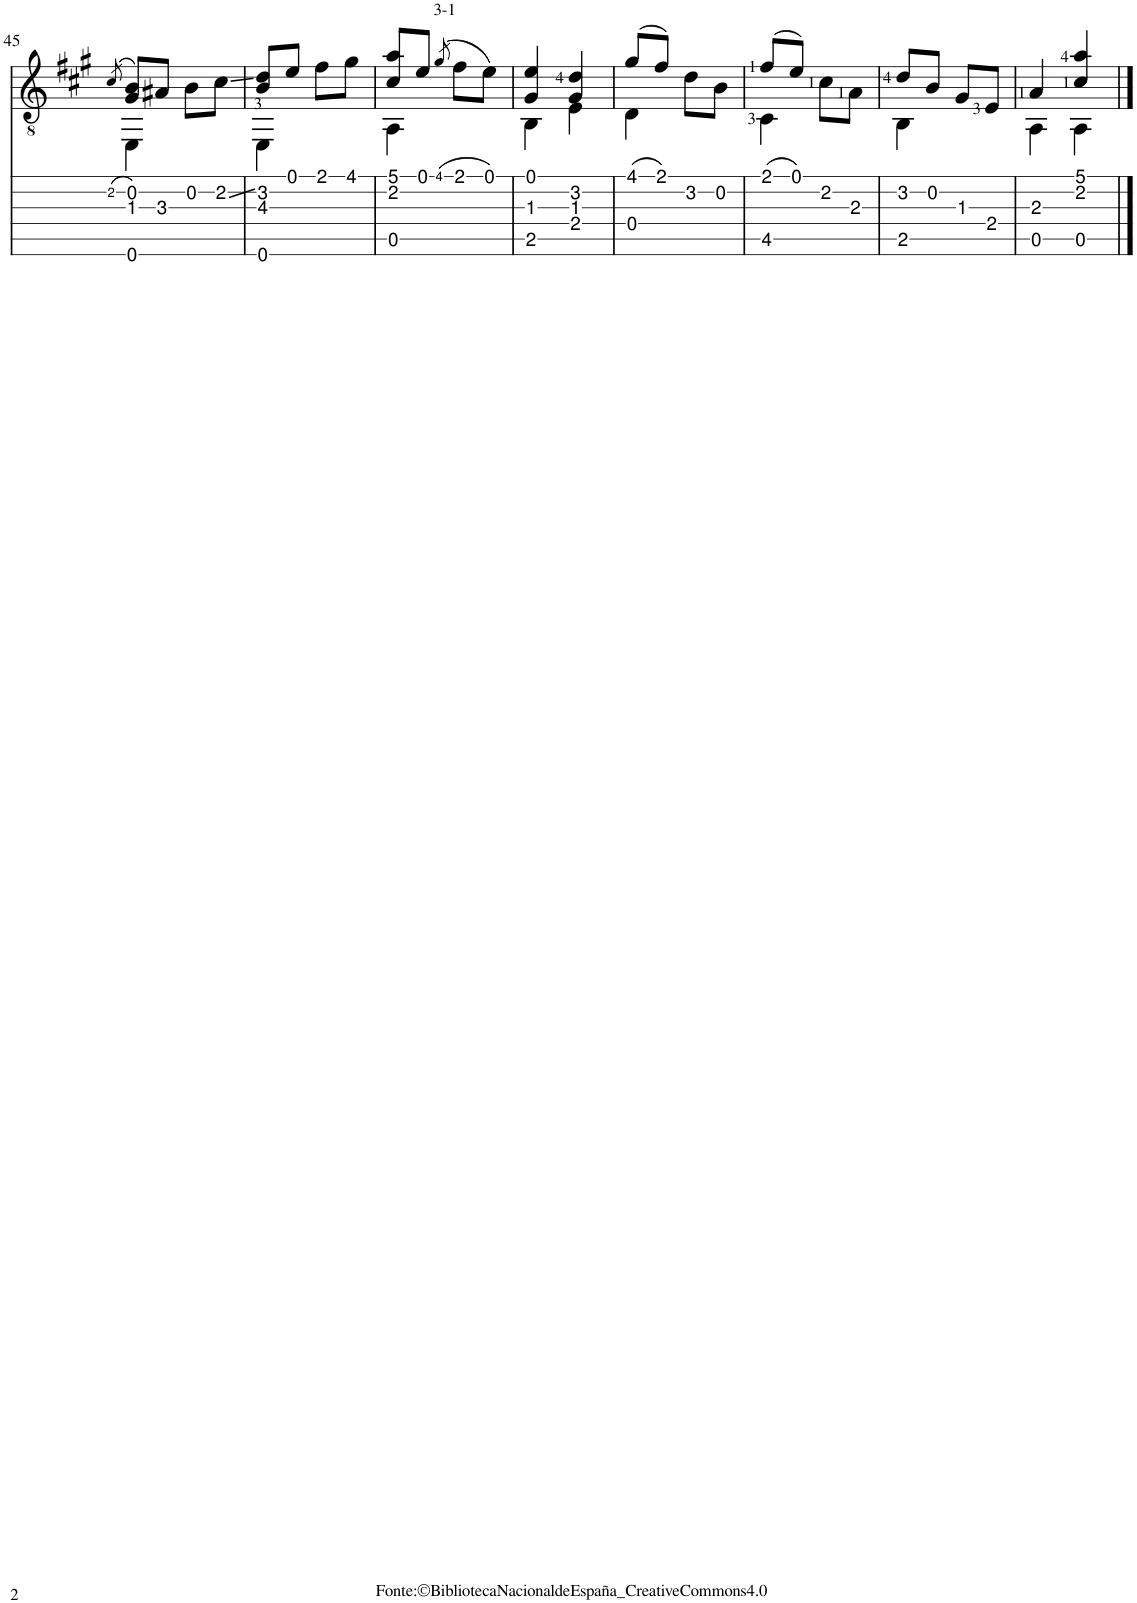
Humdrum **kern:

**kern	**kern
*part1	*part1
*staff2	*staff1
*I"Guitar	*
*I'Guit.	*
!!LO:PB:g=z
*	*clefGv2
*k[f#c#g#]	*k[f#c#g#]
*M2/4	*M2/4
=45	=45
qc#	(8qc#/
*^	*^
8G#\ 8B\L	4EE	8G#/ 8B/L)	4EE\
8A#J	.	8A#X/J	.
8BL	4ryy	8B\L	4ryy
8c#J	.	8c#\J	.
=46	=46	=46	=46
8B\ 8d\L	4EE	8B/ 8d/L	4EE\
8eJ	.	8e/J	.
8f#L	4ryy	8f#\L	4ryy
8g#J	.	8g#\J	.
=47	=47	=47	=47
8c#\ 8a\L	4AA	8c#/ 8a/L	4AA\
8eJ	.	8e/J	.
qg#	.	(8qg#/	.
8f#L	4ryy	8f#\L	4ryy
8eJ	.	8e\J)	.
=48	=48	=48	=48
4G# 4e	4BB	4G#/ 4e/	4BB\
4G# 4d	4E	4G#/ 4d/	4E\
=49	=49	=49	=49
8g#L	4D	(8g#/L	4D\
8f#J	.	8f#/J)	.
8dL	4ryy	8d\L	4ryy
8BJ	.	8B\J	.
=50	=50	=50	=50
8f#L	4C#	(8f#/L	4C#\
8eJ	.	8e/J)	.
8c#L	4ryy	8c#\L	4ryy
8AJ	.	8A\J	.
=51	=51	=51	=51
8dL	4BB	8d/L	4BB\
8BJ	.	8B/J	.
8G#L	4ryy	8G#/L	4ryy
8EJ	.	8E/J	.
=52	=52	=52	=52
4A	4AA	4A/	4AA\
4c# 4a	4AA	4c#/ 4a/	4AA\
*v	*v	*	*
*	*v	*v
==	==
*-	*-
